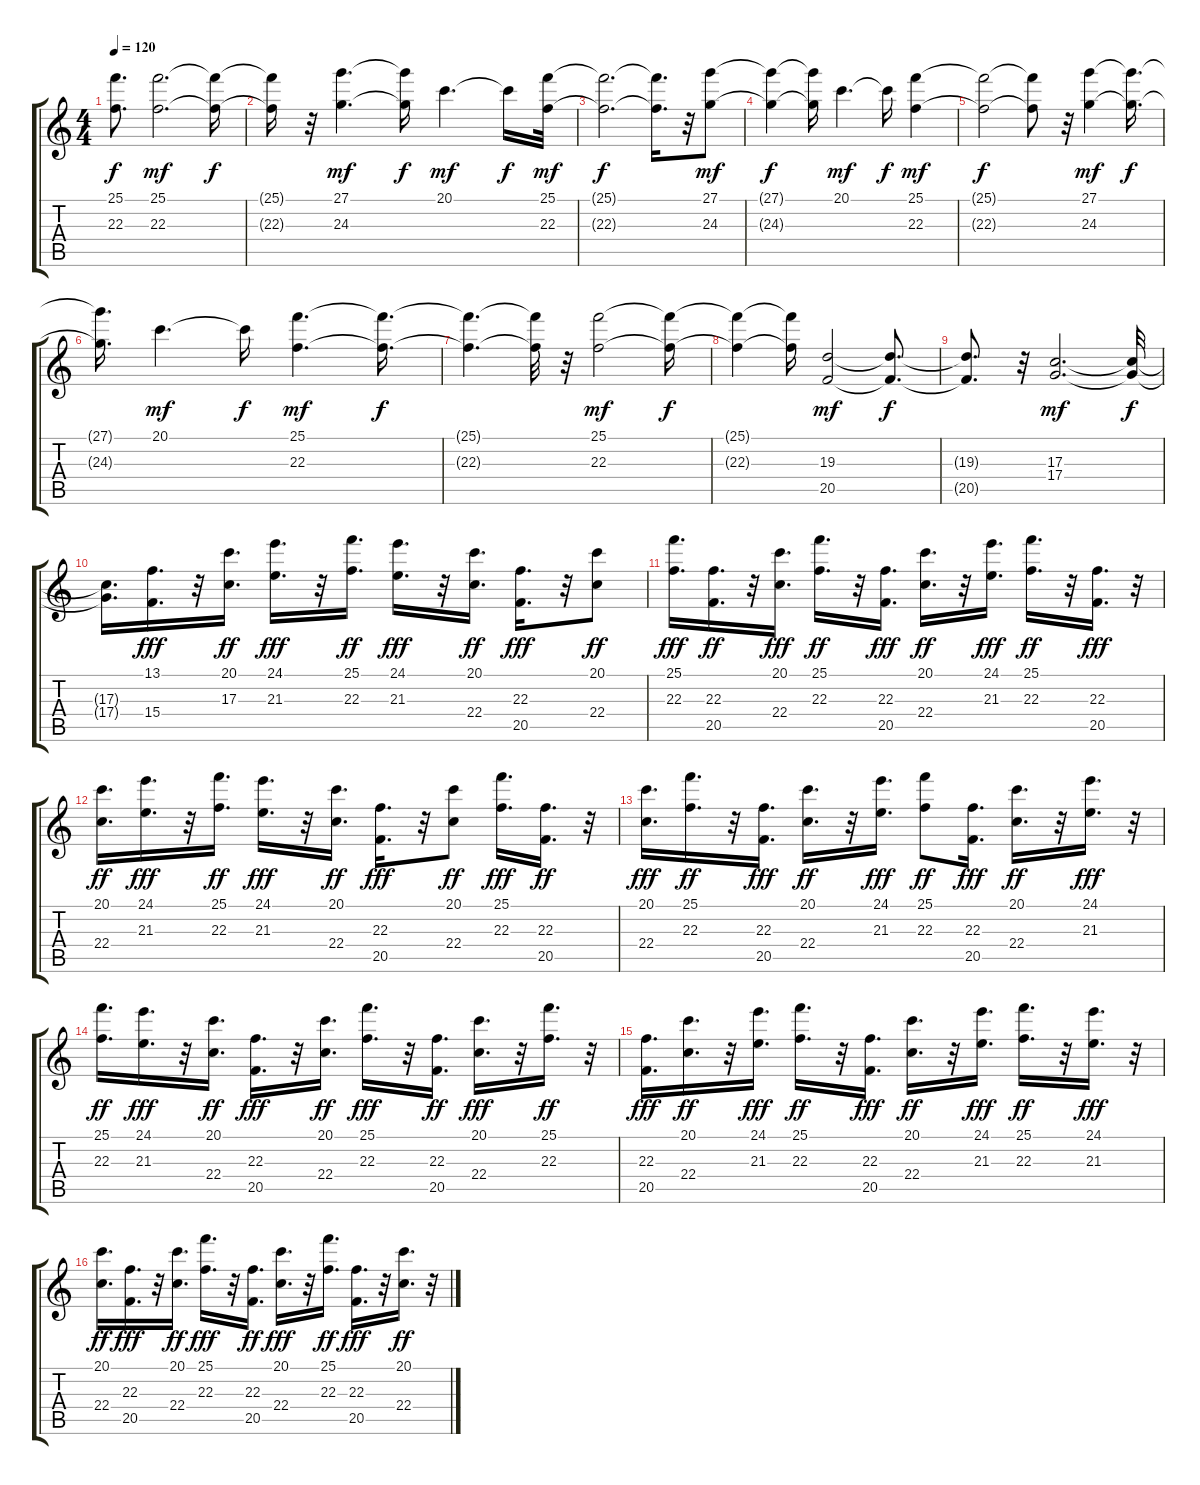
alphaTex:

\track "" {instrument stringensemble1}
\staff {score tabs}
\tuning (E4 B3 G3 D3 A2 E2) {hide}
\ts (4 4)
\tempo 120
\clef g2
\ks c
(25.1{t} 22.3{t}).8{d dy f} (25.1 22.3).2{d dy mf} (25.1{t} 22.3{t}).16{dy f} |
(25.1{t} 22.3{t}).16 r.32 (27.1 24.3).4{d dy mf} (27.1{t} 24.3{t}).16{dy f} 20.1.4{d dy mf} 20.1{t}.16{dy f} (25.1 22.3).32{dy mf} |
(25.1{t} 22.3{t}).2{d dy f} (25.1{t} 22.3{t}).16{d} r.32 (27.1 24.3).8{dy mf} |
(27.1{t} 24.3{t}).4{dy f} (27.1{t} 24.3{t}).16 20.1.4{d dy mf} 20.1{t}.16{dy f} (25.1 22.3).4{dy mf} |
(25.1{t} 22.3{t}).2{dy f} (25.1{t} 22.3{t}).8 r.32 (27.1 24.3).4{dy mf} (27.1{t} 24.3{t}).16{d dy f} |
(27.1{t} 24.3{t}).16{d} 20.1.4{d dy mf} 20.1{t}.16{dy f} (25.1 22.3).4{d dy mf} (25.1{t} 22.3{t}).16{d dy f} |
(25.1{t} 22.3{t}).4{d} (25.1{t} 22.3{t}).32 r.32 (25.1 22.3).2{dy mf} (25.1{t} 22.3{t}).16{dy f} |
(25.1{t} 22.3{t}).4 (25.1{t} 22.3{t}).16 (19.3 20.5).2{dy mf} (19.3{t} 20.5{t}).8{d dy f} |
(19.3{t} 20.5{t}).8{d} r.32 (17.3 17.4).2{d dy mf} (17.3{t} 17.4{t}).32{dy f} |
(17.3{t} 17.4{t}).16{d} (13.1 15.4).16{d dy fff} r.32 (20.1 17.3).16{d dy ff} (24.1 21.3).16{d dy fff} r.32 (25.1 22.3).16{d dy ff} (24.1 21.3).16{d dy fff} r.32 (20.1 22.4).16{d dy ff} (22.3 20.5).16{d dy fff} r.32 (20.1 22.4).8{dy ff} |
(25.1 22.3).16{d dy fff} (22.3 20.5).16{d dy ff} r.32 (20.1 22.4).16{d dy fff} (25.1 22.3).16{d dy ff} r.32 (22.3 20.5).16{d dy fff} (20.1 22.4).16{d dy ff} r.32 (24.1 21.3).16{d dy fff} (25.1 22.3).16{d dy ff} r.32 (22.3 20.5).16{d dy fff} r.32 |
(20.1 22.4).16{d dy ff} (24.1 21.3).16{d dy fff} r.32 (25.1 22.3).16{d dy ff} (24.1 21.3).16{d dy fff} r.32 (20.1 22.4).16{d dy ff} (22.3 20.5).16{d dy fff} r.32 (20.1 22.4).8{dy ff} (25.1 22.3).16{d dy fff} (22.3 20.5).16{d dy ff} r.32 |
(20.1 22.4).16{d dy fff} (25.1 22.3).16{d dy ff} r.32 (22.3 20.5).16{d dy fff} (20.1 22.4).16{d dy ff} r.32 (24.1 21.3).16{d dy fff} (25.1 22.3).8{dy ff} (22.3 20.5).16{d dy fff} (20.1 22.4).16{d dy ff} r.32 (24.1 21.3).16{d dy fff} r.32 |
(25.1 22.3).16{d dy ff} (24.1 21.3).16{d dy fff} r.32 (20.1 22.4).16{d dy ff} (22.3 20.5).16{d dy fff} r.32 (20.1 22.4).16{d dy ff} (25.1 22.3).16{d dy fff} r.32 (22.3 20.5).16{d dy ff} (20.1 22.4).16{d dy fff} r.32 (25.1 22.3).16{d dy ff} r.32 |
(22.3 20.5).16{d dy fff} (20.1 22.4).16{d dy ff} r.32 (24.1 21.3).16{d dy fff} (25.1 22.3).16{d dy ff} r.32 (22.3 20.5).16{d dy fff} (20.1 22.4).16{d dy ff} r.32 (24.1 21.3).16{d dy fff} (25.1 22.3).16{d dy ff} r.32 (24.1 21.3).16{d dy fff} r.32 |
(20.1 22.4).16{d dy ff} (22.3 20.5).16{d dy fff} r.32 (20.1 22.4).16{d dy ff} (25.1 22.3).16{d dy fff} r.32 (22.3 20.5).16{d dy ff} (20.1 22.4).16{d dy fff} r.32 (25.1 22.3).16{d dy ff} (22.3 20.5).16{d dy fff} r.32 (20.1 22.4).16{d dy ff} r.32
